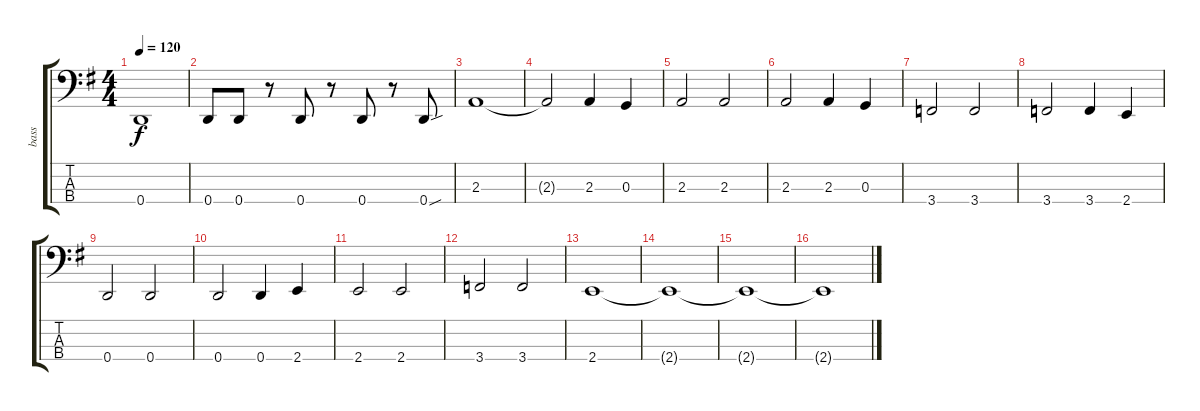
\track ("bass" "bass") {instrument electricbasspick}
\staff {score tabs}
\tuning (F2 C2 G1 D1) {hide}
\ts (4 4)
\tempo 120
\clef f4
\ks eminor
0.4.1{dy f} |
0.4.8 0.4.8 r.8 0.4.8 r.8 0.4.8 r.8 0.4{sou}.8 |
2.3.1 |
2.3{t}.2 2.3.4 0.3.4 |
2.3.2 2.3.2 |
2.3.2 2.3.4 0.3.4 |
3.4.2 3.4.2 |
3.4.2 3.4.4 2.4.4 |
0.4.2 0.4.2 |
0.4.2 0.4.4 2.4.4 |
2.4.2 2.4.2 |
3.4.2 3.4.2 |
2.4.1 |
2.4{t}.1 |
2.4{t}.1 |
2.4{t}.1
